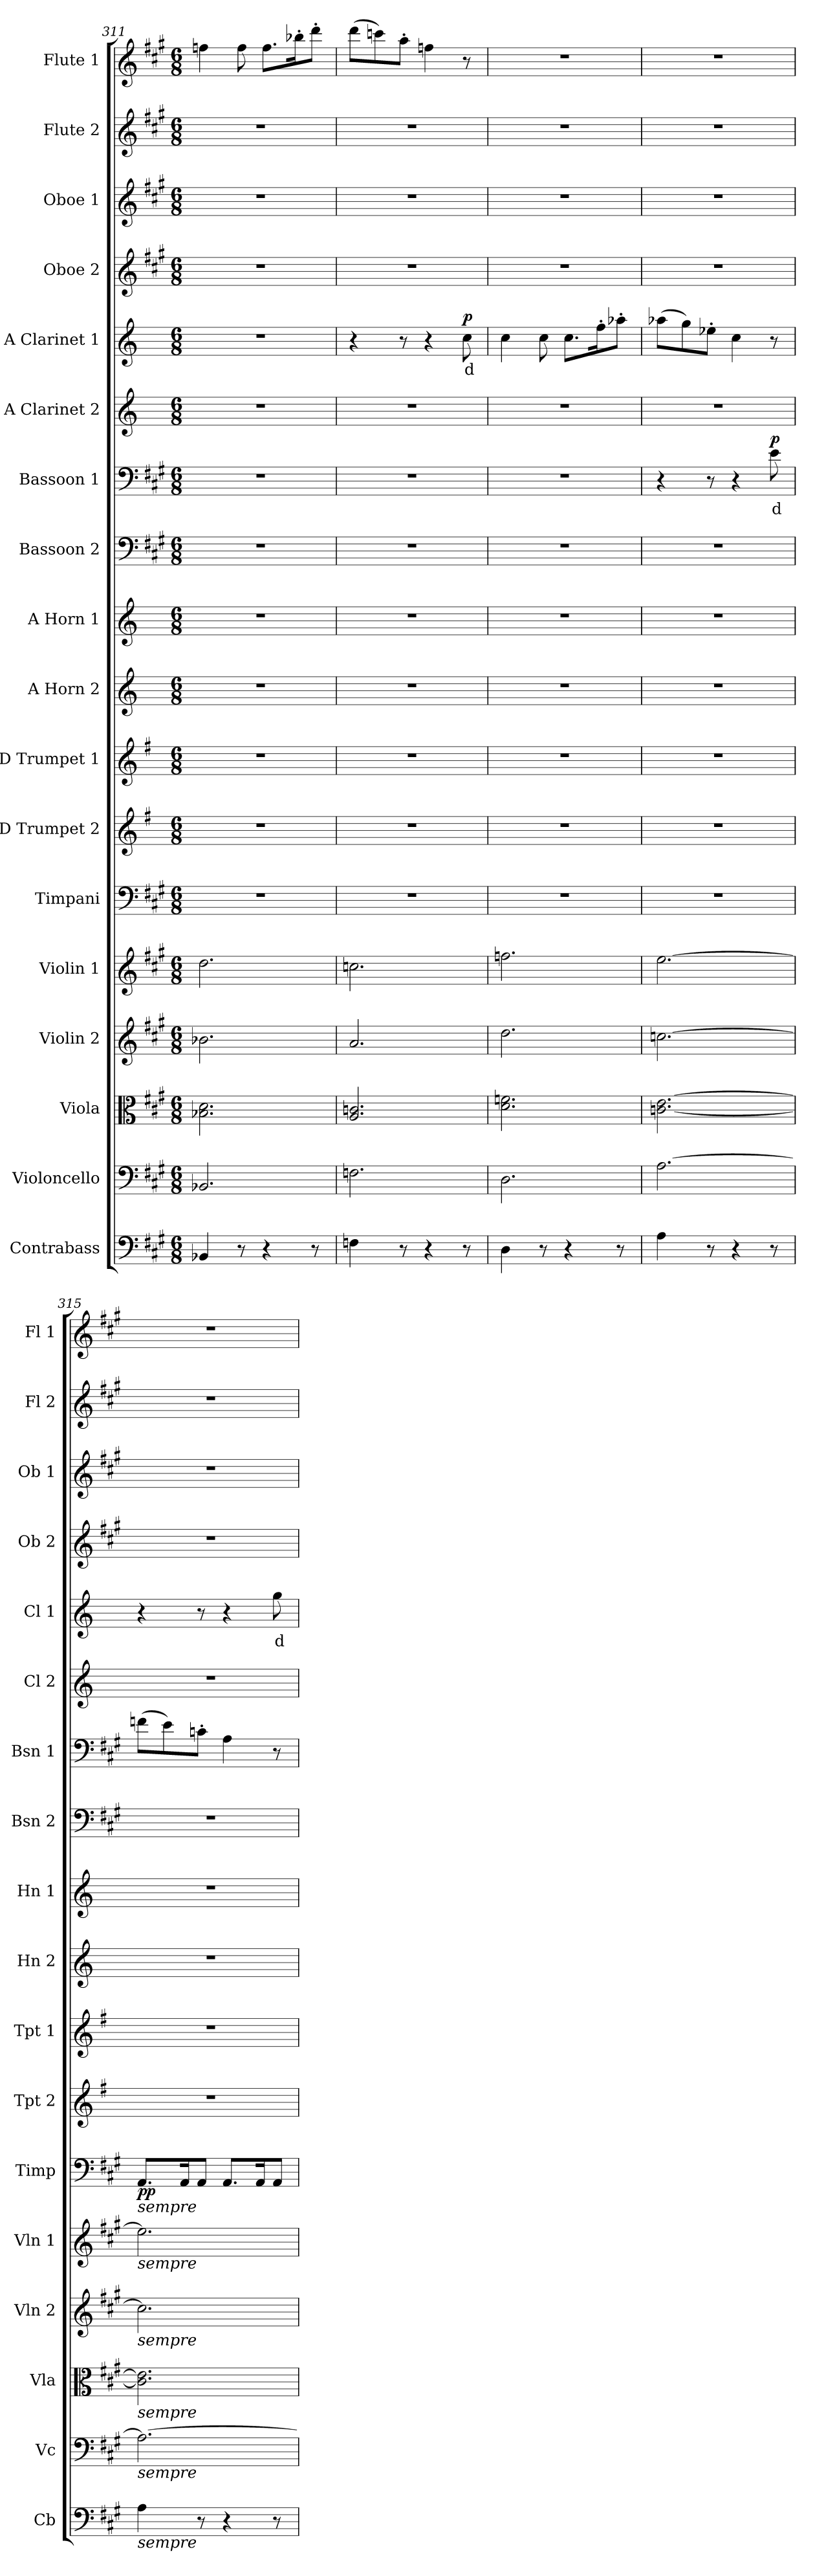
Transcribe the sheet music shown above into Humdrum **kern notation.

**kern	**kern	**kern	**kern	**kern	**kern	**dynam	**kern	**kern	**kern	**kern	**kern	**kern	**text	**dynam	**kern	**kern	**text	**dynam	**kern	**kern	**kern	**kern
*part18	*part17	*part16	*part15	*part14	*part13	*part13	*part12	*part11	*part10	*part9	*part8	*part7	*part7	*part7	*part6	*part5	*part5	*part5	*part4	*part3	*part2	*part1
*staff18	*staff17	*staff16	*staff15	*staff14	*staff13	*staff13	*staff12	*staff11	*staff10	*staff9	*staff8	*staff7	*staff7	*staff7	*staff6	*staff5	*staff5	*staff5	*staff4	*staff3	*staff2	*staff1
*I"Contrabass	*I"Violoncello	*I"Viola	*I"Violin 2	*I"Violin 1	*I"Timpani	*	*I"D Trumpet 2	*I"D Trumpet 1	*I"A Horn 2	*I"A Horn 1	*I"Bassoon 2	*I"Bassoon 1	*	*	*I"A Clarinet 2	*I"A Clarinet 1	*	*	*I"Oboe 2	*I"Oboe 1	*I"Flute 2	*I"Flute 1
*I'Cb	*I'Vc	*I'Vla	*I'Vln 2	*I'Vln 1	*I'Timp	*	*I'Tpt 2	*I'Tpt 1	*I'Hn 2	*I'Hn 1	*I'Bsn 2	*I'Bsn 1	*	*	*I'Cl 2	*I'Cl 1	*	*	*I'Ob 2	*I'Ob 1	*I'Fl 2	*I'Fl 1
*clefF4	*clefF4	*clefC3	*clefG2	*clefG2	*clefF4	*	*clefG2	*clefG2	*clefG2	*clefG2	*clefF4	*clefF4	*	*	*clefG2	*clefG2	*	*	*clefG2	*clefG2	*clefG2	*clefG2
*ITrd7c12	*	*	*	*	*	*	*ITrd-1c-2	*ITrd-1c-2	*ITrd2c3	*ITrd2c3	*	*	*	*	*ITrd2c3	*ITrd2c3	*	*	*	*	*	*
*k[f#c#g#]	*k[f#c#g#]	*k[f#c#g#]	*k[f#c#g#]	*k[f#c#g#]	*k[f#c#g#]	*	*k[f#c#g#]	*k[f#c#g#]	*k[f#c#g#]	*k[f#c#g#]	*k[f#c#g#]	*k[f#c#g#]	*	*	*k[f#c#g#]	*k[f#c#g#]	*	*	*k[f#c#g#]	*k[f#c#g#]	*k[f#c#g#]	*k[f#c#g#]
*M6/8	*M6/8	*M6/8	*M6/8	*M6/8	*M6/8	*	*M6/8	*M6/8	*M6/8	*M6/8	*M6/8	*M6/8	*	*	*M6/8	*M6/8	*	*	*M6/8	*M6/8	*M6/8	*M6/8
=311	=311	=311	=311	=311	=311	=311	=311	=311	=311	=311	=311	=311	=311	=311	=311	=311	=311	=311	=311	=311	=311	=311
4BBB-X/	2.BB-X/	2.B-X\ 2.d\	2.b-X\	2.dd\	2.r	.	2.r	2.r	2.r	2.r	2.r	2.r	.	.	2.r	2.r	.	.	2.r	2.r	2.r	4ffn\
8r	.	.	.	.	.	.	.	.	.	.	.	.	.	.	.	.	.	.	.	.	.	8ff\
4r	.	.	.	.	.	.	.	.	.	.	.	.	.	.	.	.	.	.	.	.	.	8.ff\L
.	.	.	.	.	.	.	.	.	.	.	.	.	.	.	.	.	.	.	.	.	.	16bb-X'\K
8r	.	.	.	.	.	.	.	.	.	.	.	.	.	.	.	.	.	.	.	.	.	8ddd'\J
=312	=312	=312	=312	=312	=312	=312	=312	=312	=312	=312	=312	=312	=312	=312	=312	=312	=312	=312	=312	=312	=312	=312
4FFn\	2.Fn\	2.A/ 2.cn/	2.a/	2.ccn\	2.r	.	2.r	2.r	2.r	2.r	2.r	2.r	.	.	2.r	4r	.	.	2.r	2.r	2.r	(8ddd\L
.	.	.	.	.	.	.	.	.	.	.	.	.	.	.	.	.	.	.	.	.	.	8cccn\)
8r	.	.	.	.	.	.	.	.	.	.	.	.	.	.	.	8r	.	.	.	.	.	8aa'\J
4r	.	.	.	.	.	.	.	.	.	.	.	.	.	.	.	4r	.	.	.	.	.	4ffn\
!	!	!	!	!	!	!	!	!	!	!	!	!	!	!	!	!	!LO:LY:b:color=#FF0000	!LO:DY:b	!	!	!	!
8r	.	.	.	.	.	.	.	.	.	.	.	.	.	.	.	8a\	d	p	.	.	.	8r
=313	=313	=313	=313	=313	=313	=313	=313	=313	=313	=313	=313	=313	=313	=313	=313	=313	=313	=313	=313	=313	=313	=313
4DD\	2.D\	2.d\ 2.fn\	2.dd\	2.ffn\	2.r	.	2.r	2.r	2.r	2.r	2.r	2.r	.	.	2.r	4a\	.	.	2.r	2.r	2.r	2.r
8r	.	.	.	.	.	.	.	.	.	.	.	.	.	.	.	8a\	.	.	.	.	.	.
4r	.	.	.	.	.	.	.	.	.	.	.	.	.	.	.	8.a\L	.	.	.	.	.	.
.	.	.	.	.	.	.	.	.	.	.	.	.	.	.	.	16dd'\K	.	.	.	.	.	.
8r	.	.	.	.	.	.	.	.	.	.	.	.	.	.	.	8ffn'\J	.	.	.	.	.	.
=314	=314	=314	=314	=314	=314	=314	=314	=314	=314	=314	=314	=314	=314	=314	=314	=314	=314	=314	=314	=314	=314	=314
4AA\	[2.A\	[2.cn\ [2.e\	[2.ccn\	[2.ee\	2.r	.	2.r	2.r	2.r	2.r	2.r	4r	.	.	2.r	(8ffn\L	.	.	2.r	2.r	2.r	2.r
.	.	.	.	.	.	.	.	.	.	.	.	.	.	.	.	8ee\)	.	.	.	.	.	.
8r	.	.	.	.	.	.	.	.	.	.	.	8r	.	.	.	8ccn'\J	.	.	.	.	.	.
4r	.	.	.	.	.	.	.	.	.	.	.	4r	.	.	.	4a\	.	.	.	.	.	.
!	!	!	!	!	!	!	!	!	!	!	!	!	!LO:LY:b:color=#FF0000	!LO:DY:b	!	!	!	!	!	!	!	!
8r	.	.	.	.	.	.	.	.	.	.	.	8e\	d	p	.	8r	.	.	.	.	.	.
=315	=315	=315	=315	=315	=315	=315	=315	=315	=315	=315	=315	=315	=315	=315	=315	=315	=315	=315	=315	=315	=315	=315
!	!	!	!	!	!LO:TX:b:i:t=sempre	!	!	!	!	!	!	!	!	!	!	!	!	!	!	!	!	!
!	!	!	!	!LO:TX:b:i:t=sempre	!	!	!	!	!	!	!	!	!	!	!	!	!	!	!	!	!	!
!	!	!	!LO:TX:b:i:t=sempre	!	!	!	!	!	!	!	!	!	!	!	!	!	!	!	!	!	!	!
!	!	!LO:TX:b:i:t=sempre	!	!	!	!	!	!	!	!	!	!	!	!	!	!	!	!	!	!	!	!
!	!LO:TX:b:i:t=sempre	!	!	!	!	!	!	!	!	!	!	!	!	!	!	!	!	!	!	!	!	!
!LO:TX:b:i:t=sempre	!	!	!	!	!	!	!	!	!	!	!	!	!	!	!	!	!	!	!	!	!	!
!	!	!	!	!	!	!LO:DY:b	!	!	!	!	!	!	!	!	!	!	!	!	!	!	!	!
4AA\	2.A\_	2.c\] 2.e\]	2.cc\]	2.ee\]	8.AA/L	pp	2.r	2.r	2.r	2.r	2.r	(8fn\L	.	.	2.r	4r	.	.	2.r	2.r	2.r	2.r
.	.	.	.	.	.	.	.	.	.	.	.	8e\)	.	.	.	.	.	.	.	.	.	.
.	.	.	.	.	16AA/K	.	.	.	.	.	.	.	.	.	.	.	.	.	.	.	.	.
8r	.	.	.	.	8AA/J	.	.	.	.	.	.	8cn'\J	.	.	.	8r	.	.	.	.	.	.
4r	.	.	.	.	8.AA/L	.	.	.	.	.	.	4A\	.	.	.	4r	.	.	.	.	.	.
.	.	.	.	.	16AA/K	.	.	.	.	.	.	.	.	.	.	.	.	.	.	.	.	.
!	!	!	!	!	!	!	!	!	!	!	!	!	!	!	!	!	!LO:LY:b:color=#FF0000	!	!	!	!	!
8r	.	.	.	.	8AA/J	.	.	.	.	.	.	8r	.	.	.	8ee\	d	.	.	.	.	.
=	=	=	=	=	=	=	=	=	=	=	=	=	=	=	=	=	=	=	=	=	=	=
*-	*-	*-	*-	*-	*-	*-	*-	*-	*-	*-	*-	*-	*-	*-	*-	*-	*-	*-	*-	*-	*-	*-
